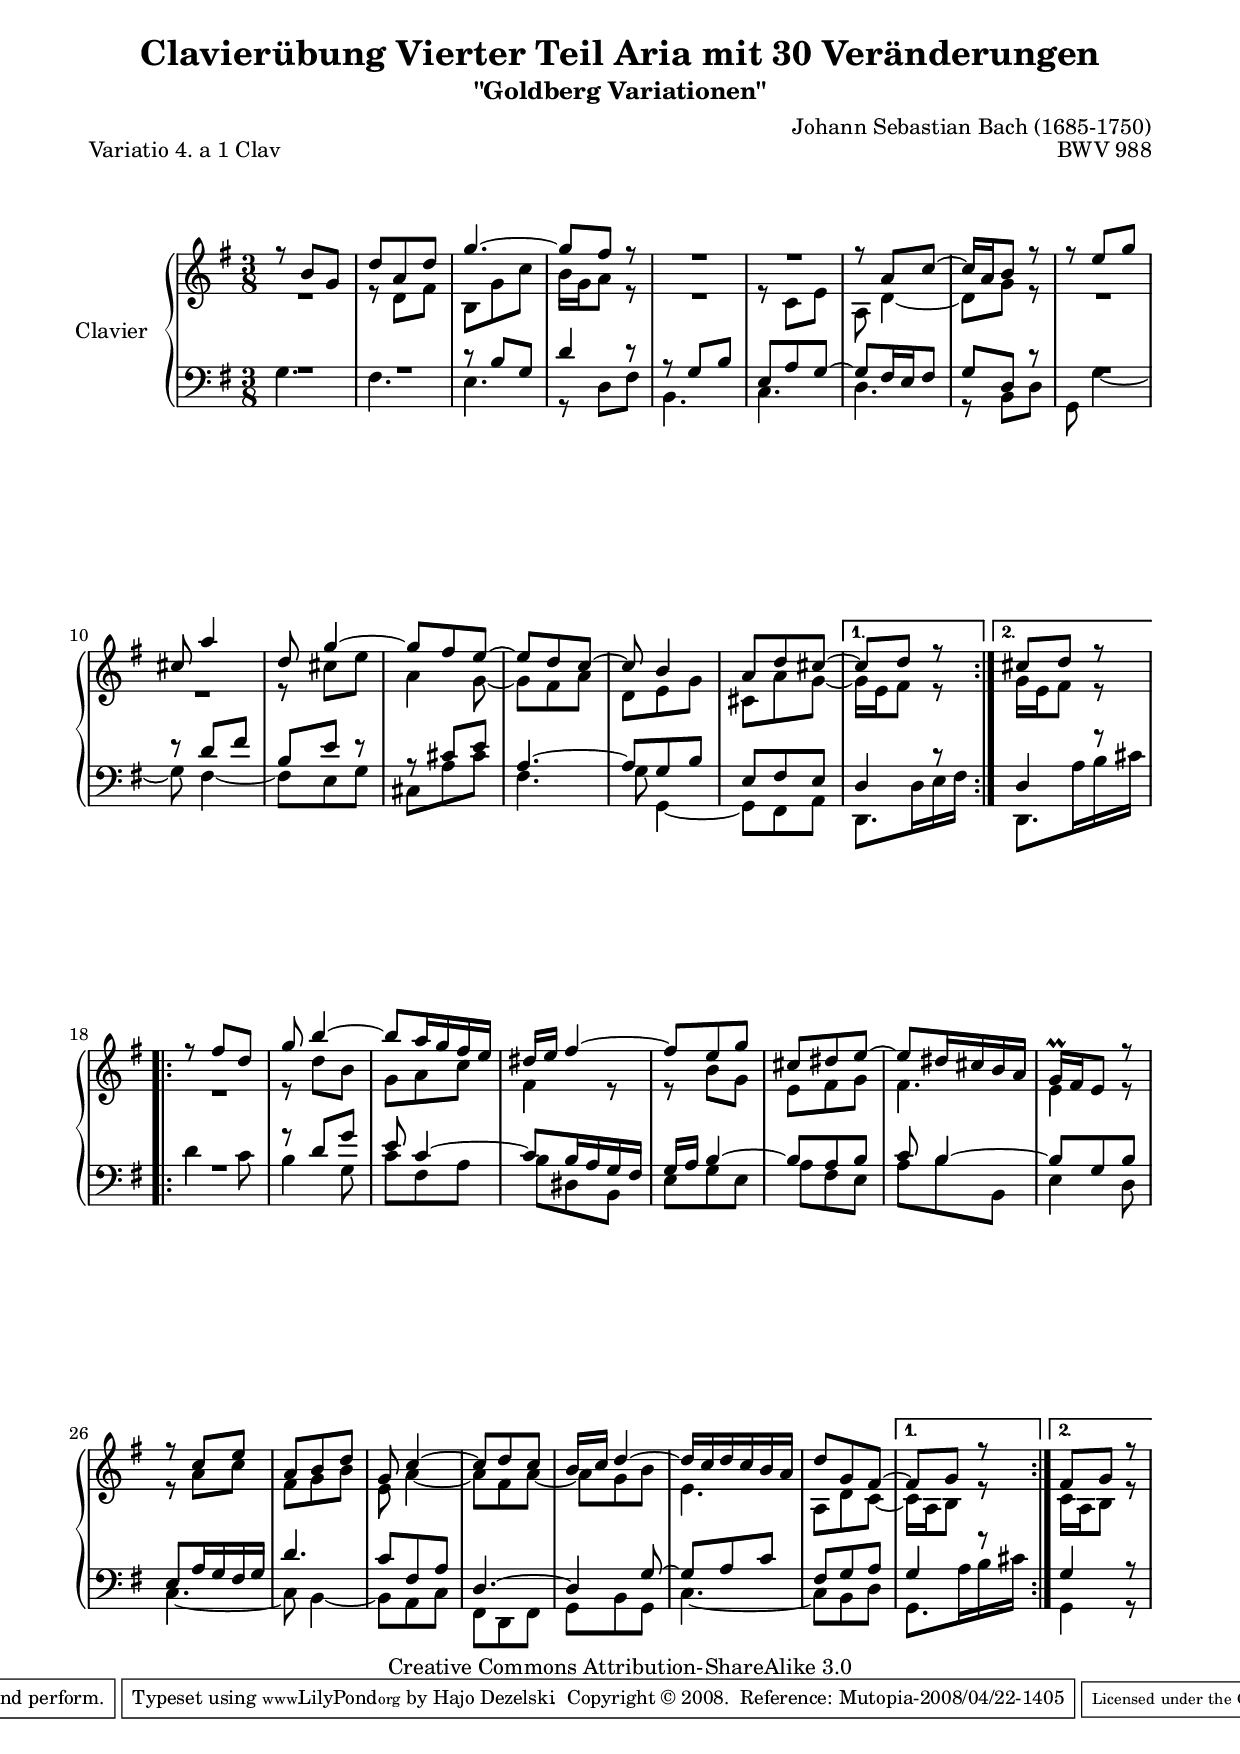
\version "2.11.44"

\paper {
    page-top-space = #0.0
    %indent = 0.0
    line-width = 18.0\cm
    ragged-bottom = ##f
    ragged-last-bottom = ##f
}

% #(set-default-paper-size "a4")

#(set-global-staff-size 19)

\header {
        title = "Clavierübung Vierter Teil Aria mit 30 Veränderungen"
        subtitle = "\"Goldberg Variationen\""
        piece = "Variatio 4. a 1 Clav"
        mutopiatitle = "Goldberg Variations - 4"
        composer = "Johann Sebastian Bach (1685-1750)"
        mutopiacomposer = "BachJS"
        opus = "BWV 988"
        date = "1741"
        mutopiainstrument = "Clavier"
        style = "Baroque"
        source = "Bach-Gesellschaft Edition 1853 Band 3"
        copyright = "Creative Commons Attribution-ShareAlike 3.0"
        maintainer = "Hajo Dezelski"
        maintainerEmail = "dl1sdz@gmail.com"
	
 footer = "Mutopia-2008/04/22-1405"
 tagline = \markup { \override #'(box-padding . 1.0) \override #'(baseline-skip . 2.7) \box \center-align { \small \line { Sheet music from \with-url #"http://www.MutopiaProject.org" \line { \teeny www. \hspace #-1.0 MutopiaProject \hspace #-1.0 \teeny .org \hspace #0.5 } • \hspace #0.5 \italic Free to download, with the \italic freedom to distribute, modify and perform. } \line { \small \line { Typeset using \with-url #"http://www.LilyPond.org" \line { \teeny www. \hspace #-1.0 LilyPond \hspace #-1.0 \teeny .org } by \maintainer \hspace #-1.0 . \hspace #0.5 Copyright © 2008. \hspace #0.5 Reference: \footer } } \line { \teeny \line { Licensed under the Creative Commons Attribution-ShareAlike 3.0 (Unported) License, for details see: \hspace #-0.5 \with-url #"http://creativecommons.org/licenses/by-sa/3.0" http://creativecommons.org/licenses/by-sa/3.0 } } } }
}


sopranoOne =   \relative b' {
    \repeat volta 2 { %begin repeated section
    \stemUp
    r8 b8 [ g ] | % 1
    d'8 [ a d ] | % 2
    g4. ~ | % 3
    g8 [ fis ] r8 | % 4
	R1*3/8 | % 5
	R1*3/8 | % 6
    r8 a,8 [ c8 ~ ] | % 7
    c16 [ a b8 ] r8 | % 8
    r8 e8 [ g ] | % 9
    cis,8 a'4 | % 10
    d,8 g4 ~ | % 11
    g8 [ fis e ~ ] | % 12
    e8 [ d c ] ~ | % 13
    c8 b4 | % 14
    a8 [ d cis  ~] | % 15
     } %end of repeated section
	
  \alternative {
	  { cis8 [d8 ] r8 | } %16
	  { cis8 [d8 ] r8 | } %16
    } %end alternative
	
    \repeat volta 2 { %begin repeated section
    r8 fis8 [ d ] | % 17
    g8 b4 ~ | % 18
    b8  [ a16 g fis e ] | % 19
    dis16 [ e ] fis4 ~ | % 20
    fis8 [ e8 g8 ] | % 21
    cis,8 [ dis e ] ~ | % 22
    e8 [ dis16 cis b a ] | % 23
    g16 \prall [ fis e8 ] r8 | % 24
    r8 c'8 [ e ] | % 25
    a,8 [ b d ] | % 26
    g,8 c4 ~ | % 27
    c8 [ d c ] | % 28
    b16 [ c ] d4 ~ | % 29
    d16 [ c d c b a ] | % 30
    d8 [ g, fis ~ ] | % 31
    } %end repeated section
	 \alternative {
		 {fis8  [ g8 ] r8 |} % 32
		 {fis8  [ g8 ] r8 |} % 32
    } %end alternative
}

sopranoTwo =   \relative d' {
  \repeat volta 2 { %begin repeated section
  \stemDown
    R1*3/8 | % 1
    r8 d8 [ fis ] | % 2
    b,8 [ g' c ] | % 3
    b16 [ g a8 ] r8 | % 4
	R1*3/8 | % 5
    r8 c,8 [ e ] | % 6
    a,8 d4 ~ | % 7
    d8 [ g8 ] r8 | % 8
	R1*3/8 | % 9
	R1*3/8 | % 10
    r8 cis8 [ e ] | % 11
    a,4 g8 ~ | % 12
    g8 [ fis a ] | % 13
    d,8 [ e g ] | % 14
    cis,8 [ a' g ] ~ | % 15
    } %end of repeated section
	 \alternative {
		 {g16 [ e fis8 ] r8 | } % 16
		 {g16 [ e fis8 ] r8 | } % 16
    } %end alternative
  
    \repeat volta 2 { %begin repeated section
    R1*3/8 | % 17
    r8 d'8 [ b ] | % 18
    g8 [ a c ] | % 19
    fis,4 r8 | % 20
    r8 b8 [ g ] | % 21
    e8 [ fis g ] | % 22
    fis4. | % 23
    e4 r8 | % 24
    r8 a8 [ c ] | % 25
    fis,8 [ g b ] | % 26
    e,8 a4 ~ | % 27
    a8 [ fis a ~ ] | % 28
    a8 [ g b ] | % 29
    e,4. | % 30
    a,8 [ d  c ~ ] | % 31  
    } %end repeated section
	 \alternative {
		 {  c16 [ a b8 ] r8 | }% 32 
		 {  c16 [ a b8 ] r8 | }% 32 
    } %end alternative
}

soprano = << \sopranoOne \\ \sopranoTwo>>

%%
%% Bass Clef
%% 

bassOne = \relative b {
	\repeat volta 2 { %begin repeated section
	\stemUp
    R1*3/8 | % 1
    R1*3/8 | % 2
    r8 b8 [ g ] | % 3
    d'4 r8 | % 4
    r8 g,8 [ b ] | % 5
    e,8 [ a g ~ ] | % 6
    g8 [ fis16 e fis8 ] | % 7
    g8 [ d ] r8 | % 8
    R1*3/8 | % 9 
    r8 d'8 [ fis ] | % 10
    b,8 [ e ] r8 | % 11
    r8 cis8 [ e8 ] | % 12
    a,4. ~ | % 13
    a8 [ g b ] | % 4
    e,8 [ fis e ] | % 15

    } %end of repeated section
	 \alternative {
		 {  d4 r8 |} % 16
		 {  d4 r8 |} % 16
			 
    } %end alternative
  
    \repeat volta 2 { %begin repeated section
    R1*3/8 | % 17
    r8 d'8 [ g8 ] | % 18
    e8 c4 ~ | % 19
    c8  [ b16 a g fis ] | % 20
    g16 [ a ] b4 ~ | % 21
    b8 [ a b ] | % 22
    c8 b4 ~| % 23 
    b8  [ g b ] | % 24
    e,8 [ a16 g fis g ] | % 25
    d'4. | % 26
    c8 [ fis, a ] | % 27
    d,4. ~ | % 28
    d4  g8 ~| % 29
    g8 [ a c ] | % 30
    fis,8 [ g a ] | % 31
  
    } %end repeated section
	 \alternative {
		 { g4 r8 |} % 32
		 { g4 r8 |} % 32
    } %end alternative
}

bassTwo = \relative c' {
    \repeat volta 2 { %begin repeated section
	\stemDown
    g4. | % 1
    fis4. | % 2
    e4. | % 3
    r8 d8 [ fis ] | % 4
    b,4. | % 5
    c4. | % 6
    d4. | % 7
    r8 b8 [ d ] | % 8
    g,8 g'4 ~ | % 9
    g8 fis4 ~ | % 10
    fis8 [ e g ] | % 11
    cis,8 [ a' cis ] | % 12
    fis,4. | % 13
    g8 g,4 ~ | % 14
    g8 [ fis8 a8 ] | % 15
    
    } %end of repeated section
	 \alternative {
		 { d,8. [ d'16 e fis ] | } % 16
		 { d,8. [ a''16  b cis ] | } % 16
    } %end alternative
  
    \repeat volta 2 { %begin repeated section
    d4 c8 | % 17 
    b4 g8 | % 18
    c8 [ fis, a ] | % 19
    b8 [ dis, b ] | % 20
    e8 [ g e ] | % 21
    a8 [ fis e ] | % 22
    a8 [ b b, ] | % 23
    e4 d8 | % 24
    c4. ~ | % 25
    c8  b4 ~ | % 26
    b8 [ a c ] | % 27 
    fis,8 [ d fis ] | % 28
    g8 [ b g ] | % 29
    c4. ~ | % 30
    c8  [ b d ] | % 31
    } %end repeated section
	 \alternative {
		 { g,8. a'16 b cis | } % 32
		 { g,4 r8 | } % 32
    } %end alternative
}

bass = << \bassOne \\ \bassTwo>>

%% Merge score - Piano staff

\score {
    \context PianoStaff <<
        \set PianoStaff.instrumentName = "Clavier  "
        \set PianoStaff.midiInstrument = "harpsichord"
        \new Staff = "upper" { \clef "treble" \key g \major \time 3/8 \soprano }
        \new Staff = "lower"  { \clef "bass" \key g \major \time 3/8 \bass }
    >>
    \layout{  }
    \midi { }

}
